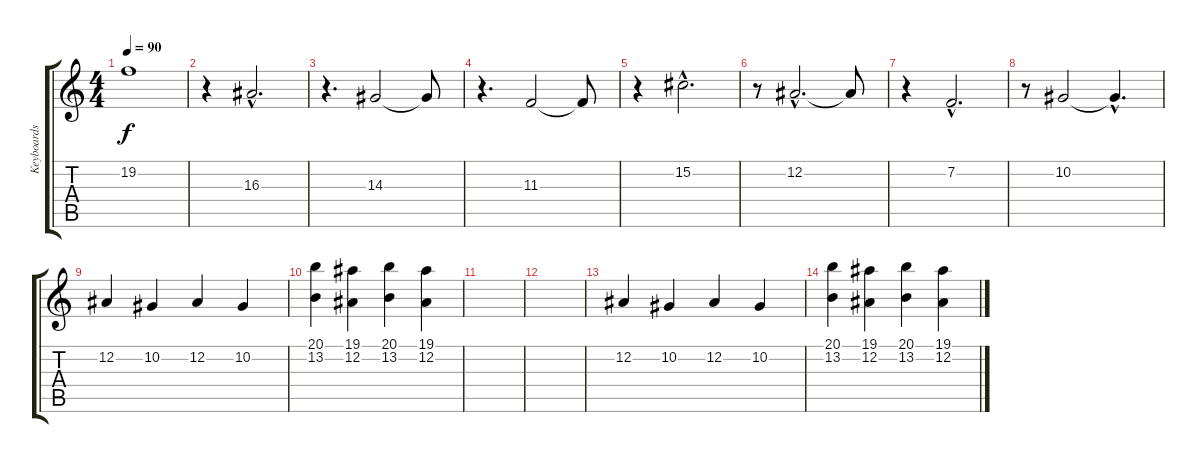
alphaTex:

\track ("Keyboards" "Keyboards") {instrument electricgrandpiano}
\staff {score tabs}
\tuning (Eb4 Bb3 Gb3 Db3 Ab2 Eb2) {hide}
\ts (4 4)
\tempo 90
\clef g2
\ks c
19.2.1{dy f volume 16} |
r.4 16.3{hac}.2{d volume 16} |
r.4{d} 14.3.2{volume 16} 14.3{t}.8 |
r.4{d} 11.3.2{volume 16} 11.3{t}.8 |
r.4 15.2{hac}.2{d volume 16} |
r.8 12.2{hac}.2{d volume 16} 12.2{t}.8 |
r.4 7.2{hac}.2{d volume 16} |
r.8 10.2.2{volume 16} 10.2{hac t}.4{d} |
12.2.4{volume 13} 10.2.4 12.2.4 10.2.4 |
(20.1 13.2).4 (19.1 12.2).4 (20.1 13.2).4 (19.1 12.2).4 |
|
|
12.2.4{volume 13} 10.2.4 12.2.4 10.2.4 |
(20.1 13.2).4 (19.1 12.2).4 (20.1 13.2).4 (19.1 12.2).4
